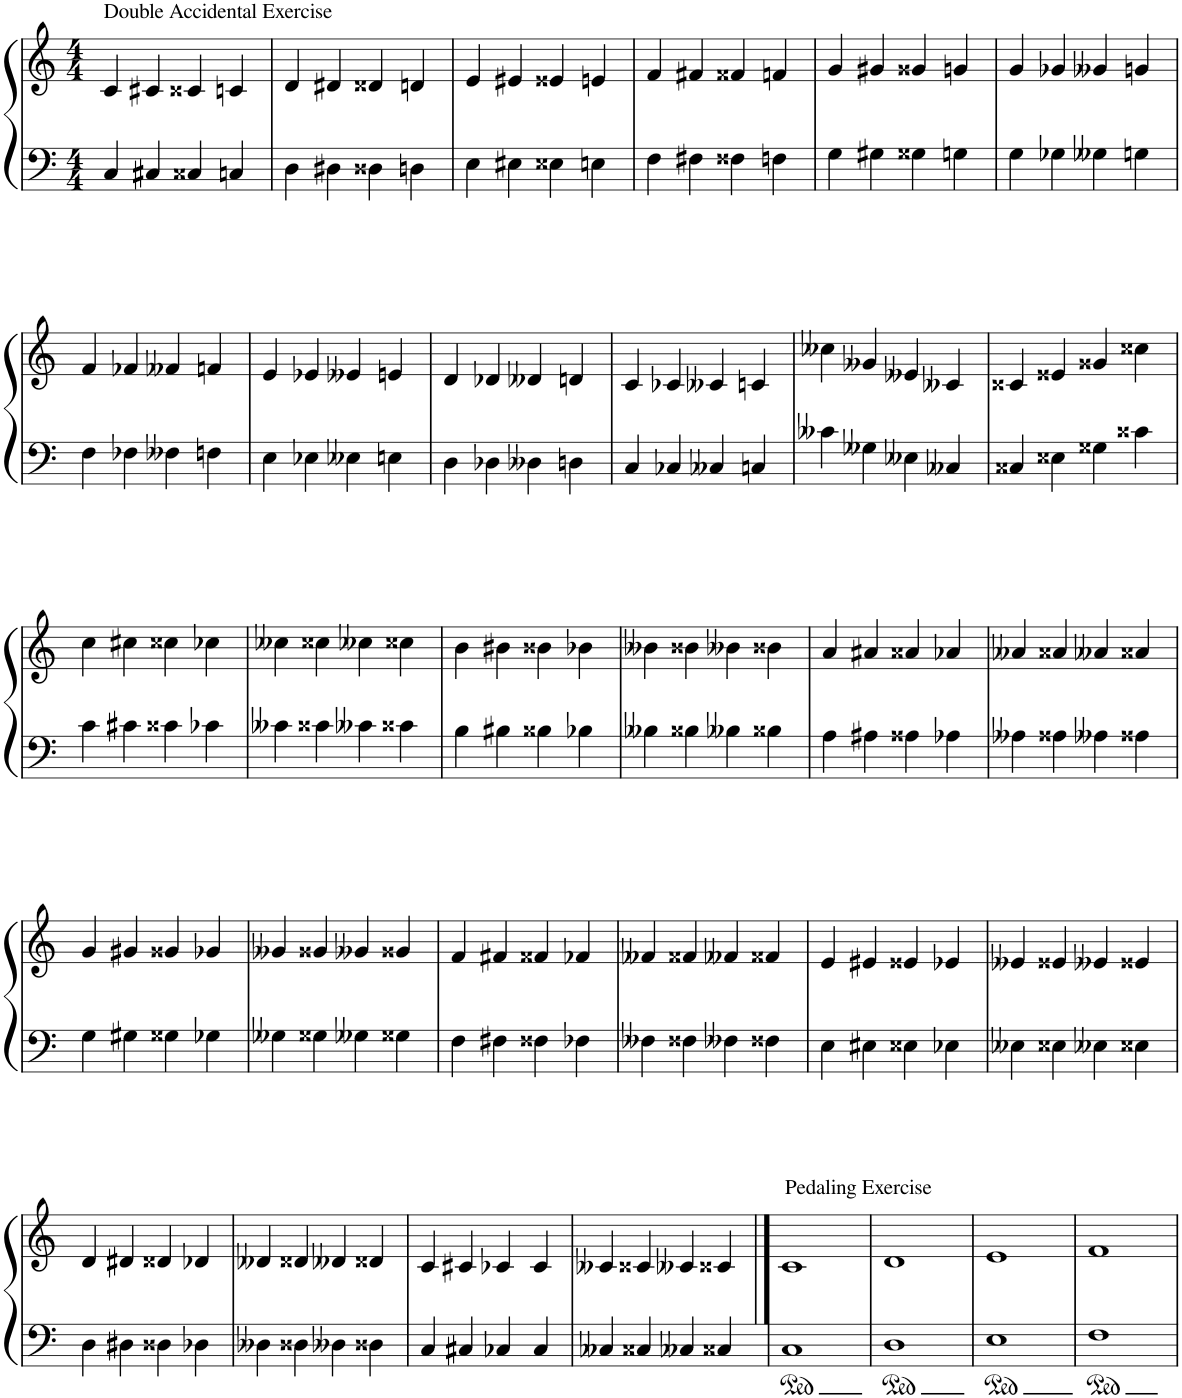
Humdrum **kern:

**kern	**kern
*part1	*part1
*staff2	*staff1
*I"Piano	*
*I'Pno	*
*clefF4	*clefG2
*k[]	*k[]
*M4/4	*M4/4
=1	=1
!	!LO:TX:a:t=Double Accidental Exercise
4C/	4c/
4C#X/	4c#X/
4C##X/	4c##X/
4Cn/	4cn/
=2	=2
4D\	4d/
4D#X\	4d#X/
4D##X\	4d##X/
4Dn\	4dn/
=3	=3
4E\	4e/
4E#X\	4e#X/
4E##X\	4e##X/
4En\	4en/
=4	=4
4F\	4f/
4F#X\	4f#X/
4F##X\	4f##X/
4Fn\	4fn/
=5	=5
4G\	4g/
4G#X\	4g#X/
4G##X\	4g##X/
4Gn\	4gn/
=6	=6
4G\	4g/
4G-X\	4g-X/
4G--X\	4g--X/
4Gn\	4gn/
!!LO:LB:g=z
=7	=7
4F\	4f/
4F-X\	4f-X/
4F--X\	4f--X/
4Fn\	4fn/
=8	=8
4E\	4e/
4E-X\	4e-X/
4E--X\	4e--X/
4En\	4en/
=9	=9
4D\	4d/
4D-X\	4d-X/
4D--X\	4d--X/
4Dn\	4dn/
=10	=10
4C/	4c/
4C-X/	4c-X/
4C--X/	4c--X/
4Cn/	4cn/
=11	=11
4c--X\	4cc--X\
4G--X\	4g--X/
4E--X\	4e--X/
4C--X/	4c--X/
=12	=12
4C##X/	4c##X/
4E##X\	4e##X/
4G##X\	4g##X/
4c##X\	4cc##X\
!!LO:LB:g=z
=13	=13
4c\	4cc\
4c#X\	4cc#X\
4c##X\	4cc##X\
4c-X\	4cc-X\
=14	=14
4c--X\	4cc--X\
4c##X\	4cc##X\
4c--X\	4cc--X\
4c##X\	4cc##X\
=15	=15
4B\	4b\
4B#X\	4b#X\
4B##X\	4b##X\
4B-X\	4b-X\
=16	=16
4B--X\	4b--X\
4B##X\	4b##X\
4B--X\	4b--X\
4B##X\	4b##X\
=17	=17
4A\	4a/
4A#X\	4a#X/
4A##X\	4a##X/
4A-X\	4a-X/
=18	=18
4A--X\	4a--X/
4A##X\	4a##X/
4A--X\	4a--X/
4A##X\	4a##X/
!!LO:LB:g=z
=19	=19
4G\	4g/
4G#X\	4g#X/
4G##X\	4g##X/
4G-X\	4g-X/
=20	=20
4G--X\	4g--X/
4G##X\	4g##X/
4G--X\	4g--X/
4G##X\	4g##X/
=21	=21
4F\	4f/
4F#X\	4f#X/
4F##X\	4f##X/
4F-X\	4f-X/
=22	=22
4F--X\	4f--X/
4F##X\	4f##X/
4F--X\	4f--X/
4F##X\	4f##X/
=23	=23
4E\	4e/
4E#X\	4e#X/
4E##X\	4e##X/
4E-X\	4e-X/
=24	=24
4E--X\	4e--X/
4E##X\	4e##X/
4E--X\	4e--X/
4E##X\	4e##X/
!!LO:LB:g=z
=25	=25
4D\	4d/
4D#X\	4d#X/
4D##X\	4d##X/
4D-X\	4d-X/
=26	=26
4D--X\	4d--X/
4D##X\	4d##X/
4D--X\	4d--X/
4D##X\	4d##X/
=27	=27
4C/	4c/
4C#X/	4c#X/
4C-X/	4c-X/
4C-/	4c-/
=28	=28
4C--X/	4c--X/
4C##X/	4c##X/
4C--X/	4c--X/
4C##X/	4c##X/
==29	==29
!	!LO:TX:a:t=Pedaling Exercise
1C	1c
=30	=30
1D	1d
=31	=31
1E	1e
=32	=32
1F	1f
=	=
*-	*-
